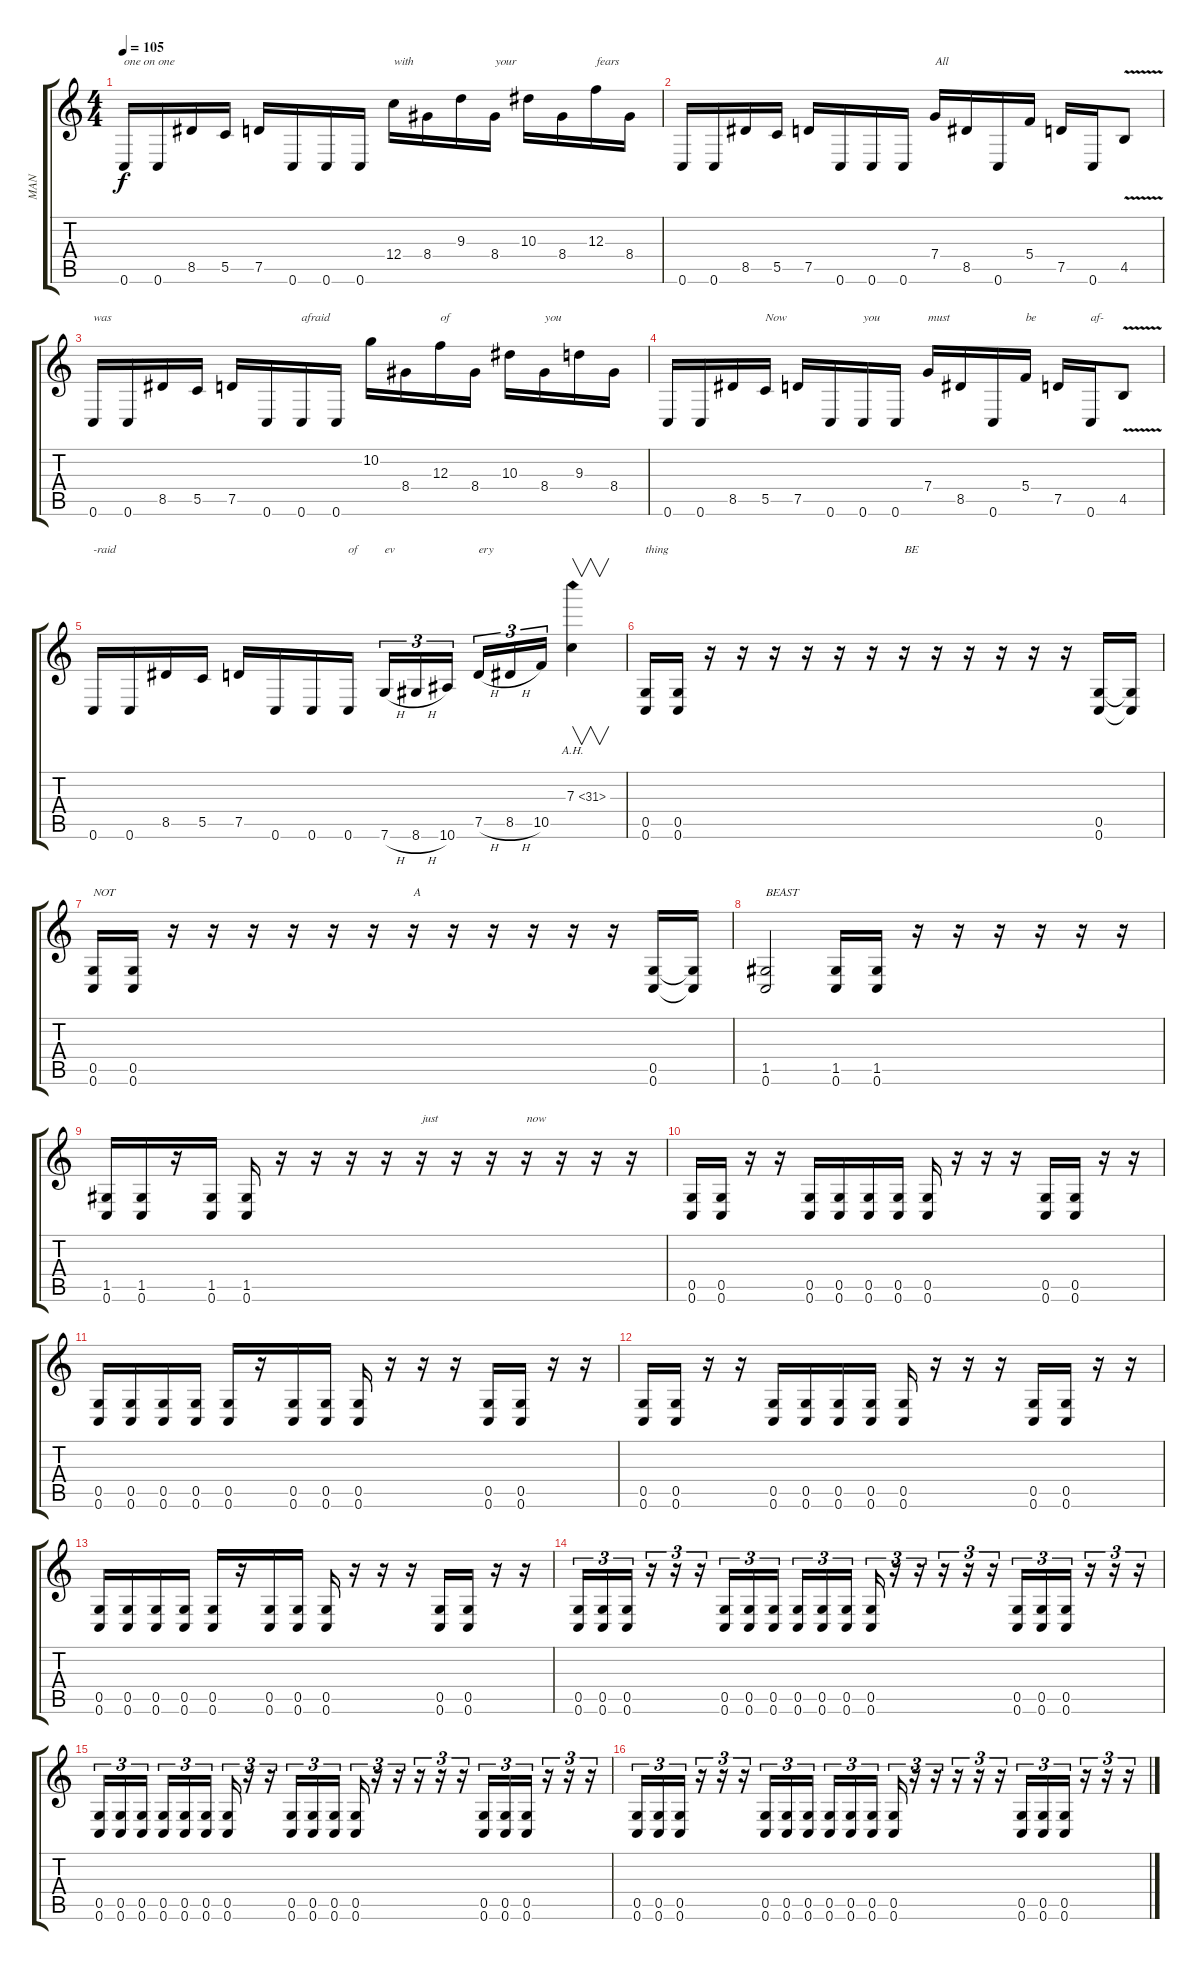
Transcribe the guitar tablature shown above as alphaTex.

\track ("MAN" "MAN") {instrument distortionguitar}
\staff {score tabs}
\tuning (D4 A3 F3 C3 G2 C2) {hide}
\ts (4 4)
\tempo 105
\clef g2
\ks c
0.6.16{txt "one on one" dy f} 0.6.16 8.5.16 5.5.16 7.5.16 0.6.16 0.6.16 0.6.16 12.4.16{txt "with"} 8.4.16 9.3.16 8.4.16{txt "your"} 10.3.16 8.4.16 12.3.16{txt "fears"} 8.4.16 |
0.6.16 0.6.16 8.5.16 5.5.16 7.5.16 0.6.16 0.6.16 0.6.16 7.4.16{txt "All"} 8.5.16 0.6.16 5.4.16 7.5.16 0.6.16 4.5{v}.8 |
0.6.16{txt "was"} 0.6.16 8.5.16 5.5.16 7.5.16 0.6.16 0.6.16{txt "afraid"} 0.6.16 10.2.16 8.4.16 12.3.16{txt "of"} 8.4.16 10.3.16 8.4.16{txt "you"} 9.3.16 8.4.16 |
0.6.16 0.6.16 8.5.16 5.5.16{txt "Now"} 7.5.16 0.6.16 0.6.16{txt "you"} 0.6.16 7.4.16{txt "must"} 8.5.16 0.6.16 5.4.16{txt "be"} 7.5.16 0.6.16{txt "af-"} 4.5{v}.8 |
0.6.16{txt "-raid"} 0.6.16 8.5.16 5.5.16 7.5.16 0.6.16 0.6.16 0.6.16{txt "of"} 7.6{h}.16{tu (3 2) txt "ev"} 8.6{h}.16{tu (3 2)} 10.6.16{tu (3 2) beam splitsecondary} 7.5{h}.16{tu (3 2) txt "ery"} 8.5{h}.16{tu (3 2)} 10.5.16{tu (3 2)} 7.3{ah 24}.4{v} |
(0.5 0.6).16{txt "thing"} (0.5 0.6).16 r.16 r.16 r.16 r.16 r.16 r.16 r.16{txt "BE"} r.16 r.16 r.16 r.16 r.16 (0.5 0.6).16 (0.5{t} 0.6{t}).16 |
(0.5 0.6).16{txt "NOT"} (0.5 0.6).16 r.16 r.16 r.16 r.16 r.16 r.16 r.16{txt "A"} r.16 r.16 r.16 r.16 r.16 (0.5 0.6).16 (0.5{t} 0.6{t}).16 |
(1.5 0.6).2{txt "BEAST"} (1.5 0.6).16 (1.5 0.6).16 r.16 r.16 r.16 r.16 r.16 r.16 |
(1.5 0.6).16 (1.5 0.6).16 r.16 (1.5 0.6).16 (1.5 0.6).16 r.16 r.16 r.16 r.16 r.16{txt "just"} r.16 r.16 r.16{txt "now"} r.16 r.16 r.16 |
(0.5 0.6).16 (0.5 0.6).16 r.16 r.16 (0.5 0.6).16 (0.5 0.6).16 (0.5 0.6).16 (0.5 0.6).16 (0.5 0.6).16 r.16 r.16 r.16 (0.5 0.6).16 (0.5 0.6).16 r.16 r.16 |
(0.5 0.6).16 (0.5 0.6).16 (0.5 0.6).16 (0.5 0.6).16 (0.5 0.6).16 r.16 (0.5 0.6).16 (0.5 0.6).16 (0.5 0.6).16 r.16 r.16 r.16 (0.5 0.6).16 (0.5 0.6).16 r.16 r.16 |
(0.5 0.6).16 (0.5 0.6).16 r.16 r.16 (0.5 0.6).16 (0.5 0.6).16 (0.5 0.6).16 (0.5 0.6).16 (0.5 0.6).16 r.16 r.16 r.16 (0.5 0.6).16 (0.5 0.6).16 r.16 r.16 |
(0.5 0.6).16 (0.5 0.6).16 (0.5 0.6).16 (0.5 0.6).16 (0.5 0.6).16 r.16 (0.5 0.6).16 (0.5 0.6).16 (0.5 0.6).16 r.16 r.16 r.16 (0.5 0.6).16 (0.5 0.6).16 r.16 r.16 |
(0.5 0.6).16{tu (3 2)} (0.5 0.6).16{tu (3 2)} (0.5 0.6).16{tu (3 2)} r.16{tu (3 2)} r.16{tu (3 2)} r.16{tu (3 2)} (0.5 0.6).16{tu (3 2)} (0.5 0.6).16{tu (3 2)} (0.5 0.6).16{tu (3 2) beam splitsecondary} (0.5 0.6).16{tu (3 2)} (0.5 0.6).16{tu (3 2)} (0.5 0.6).16{tu (3 2)} (0.5 0.6).16{tu (3 2)} r.16{tu (3 2)} r.16{tu (3 2)} r.16{tu (3 2)} r.16{tu (3 2)} r.16{tu (3 2)} (0.5 0.6).16{tu (3 2)} (0.5 0.6).16{tu (3 2)} (0.5 0.6).16{tu (3 2)} r.16{tu (3 2)} r.16{tu (3 2)} r.16{tu (3 2)} |
(0.5 0.6).16{tu (3 2)} (0.5 0.6).16{tu (3 2)} (0.5 0.6).16{tu (3 2) beam splitsecondary} (0.5 0.6).16{tu (3 2)} (0.5 0.6).16{tu (3 2)} (0.5 0.6).16{tu (3 2)} (0.5 0.6).16{tu (3 2)} r.16{tu (3 2)} r.16{tu (3 2)} (0.5 0.6).16{tu (3 2)} (0.5 0.6).16{tu (3 2)} (0.5 0.6).16{tu (3 2)} (0.5 0.6).16{tu (3 2)} r.16{tu (3 2)} r.16{tu (3 2)} r.16{tu (3 2)} r.16{tu (3 2)} r.16{tu (3 2)} (0.5 0.6).16{tu (3 2)} (0.5 0.6).16{tu (3 2)} (0.5 0.6).16{tu (3 2)} r.16{tu (3 2)} r.16{tu (3 2)} r.16{tu (3 2)} |
(0.5 0.6).16{tu (3 2)} (0.5 0.6).16{tu (3 2)} (0.5 0.6).16{tu (3 2)} r.16{tu (3 2)} r.16{tu (3 2)} r.16{tu (3 2)} (0.5 0.6).16{tu (3 2)} (0.5 0.6).16{tu (3 2)} (0.5 0.6).16{tu (3 2) beam splitsecondary} (0.5 0.6).16{tu (3 2)} (0.5 0.6).16{tu (3 2)} (0.5 0.6).16{tu (3 2)} (0.5 0.6).16{tu (3 2)} r.16{tu (3 2)} r.16{tu (3 2)} r.16{tu (3 2)} r.16{tu (3 2)} r.16{tu (3 2)} (0.5 0.6).16{tu (3 2)} (0.5 0.6).16{tu (3 2)} (0.5 0.6).16{tu (3 2)} r.16{tu (3 2)} r.16{tu (3 2)} r.16{tu (3 2)}
